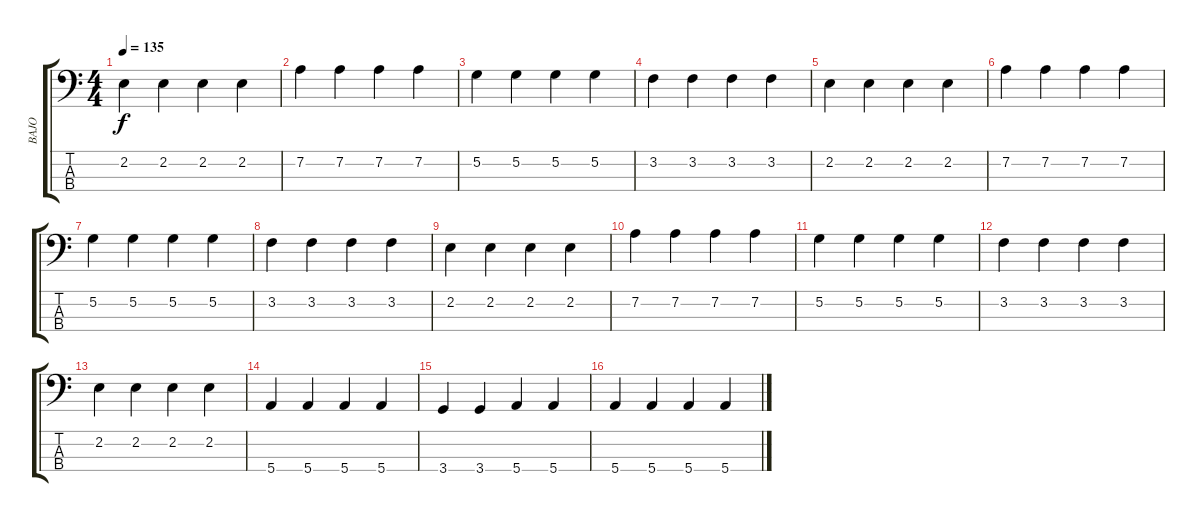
\track ("BAJO" "BAJO") {instrument electricbassfinger}
\staff {score tabs}
\tuning (G2 D2 A1 E1) {hide}
\ts (4 4)
\tempo 135
\clef f4
\ks c
2.2.4{dy f} 2.2.4 2.2.4 2.2.4 |
7.2.4 7.2.4 7.2.4 7.2.4 |
5.2.4 5.2.4 5.2.4 5.2.4 |
3.2.4 3.2.4 3.2.4 3.2.4 |
2.2.4 2.2.4 2.2.4 2.2.4 |
7.2.4 7.2.4 7.2.4 7.2.4 |
5.2.4 5.2.4 5.2.4 5.2.4 |
3.2.4 3.2.4 3.2.4 3.2.4 |
2.2.4 2.2.4 2.2.4 2.2.4 |
7.2.4 7.2.4 7.2.4 7.2.4 |
5.2.4 5.2.4 5.2.4 5.2.4 |
3.2.4 3.2.4 3.2.4 3.2.4 |
2.2.4 2.2.4 2.2.4 2.2.4 |
5.4.4 5.4.4 5.4.4 5.4.4 |
3.4.4 3.4.4 5.4.4 5.4.4 |
5.4.4 5.4.4 5.4.4 5.4.4
